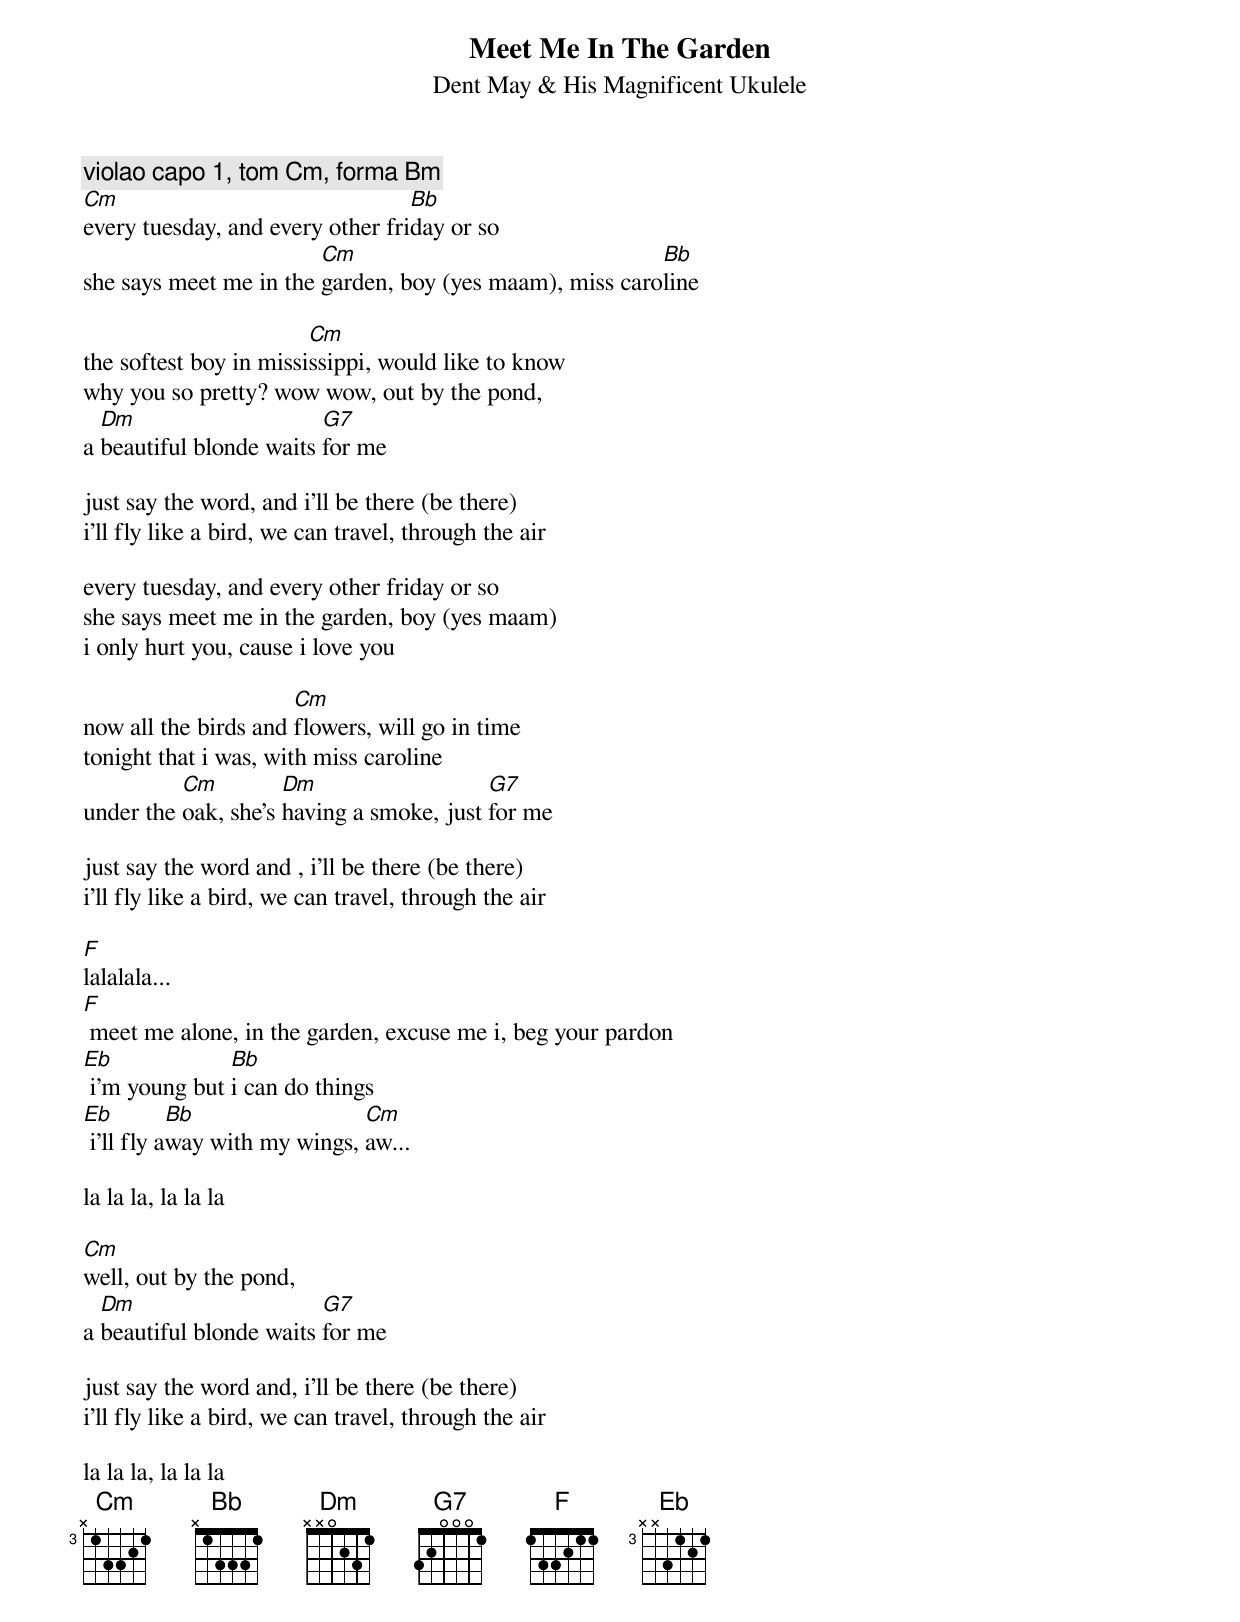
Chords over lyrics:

Meet Me In The Garden
Dent May & His Magnificent Ukulele

violao capo 1, tom Cm, forma Bm
Cm                                Bb
every tuesday, and every other friday or so
                        Cm                               Bb
she says meet me in the garden, boy (yes maam), miss caroline

                        Cm
the softest boy in mississippi, would like to know
why you so pretty? wow wow, out by the pond,
  Dm                     G7
a beautiful blonde waits for me

just say the word, and i'll be there (be there)
i'll fly like a bird, we can travel, through the air

every tuesday, and every other friday or so
she says meet me in the garden, boy (yes maam)
i only hurt you, cause i love you

                      Cm
now all the birds and flowers, will go in time
tonight that i was, with miss caroline
          Cm         Dm                   G7
under the oak, she's having a smoke, just for me

just say the word and , i'll be there (be there)
i'll fly like a bird, we can travel, through the air

F
lalalala...
F
 meet me alone, in the garden, excuse me i, beg your pardon
Eb             Bb
 i'm young but i can do things
Eb         Bb                 Cm
 i'll fly away with my wings, aw...

la la la, la la la

Cm
well, out by the pond,
  Dm                     G7
a beautiful blonde waits for me

just say the word and, i'll be there (be there)
i'll fly like a bird, we can travel, through the air

la la la, la la la
